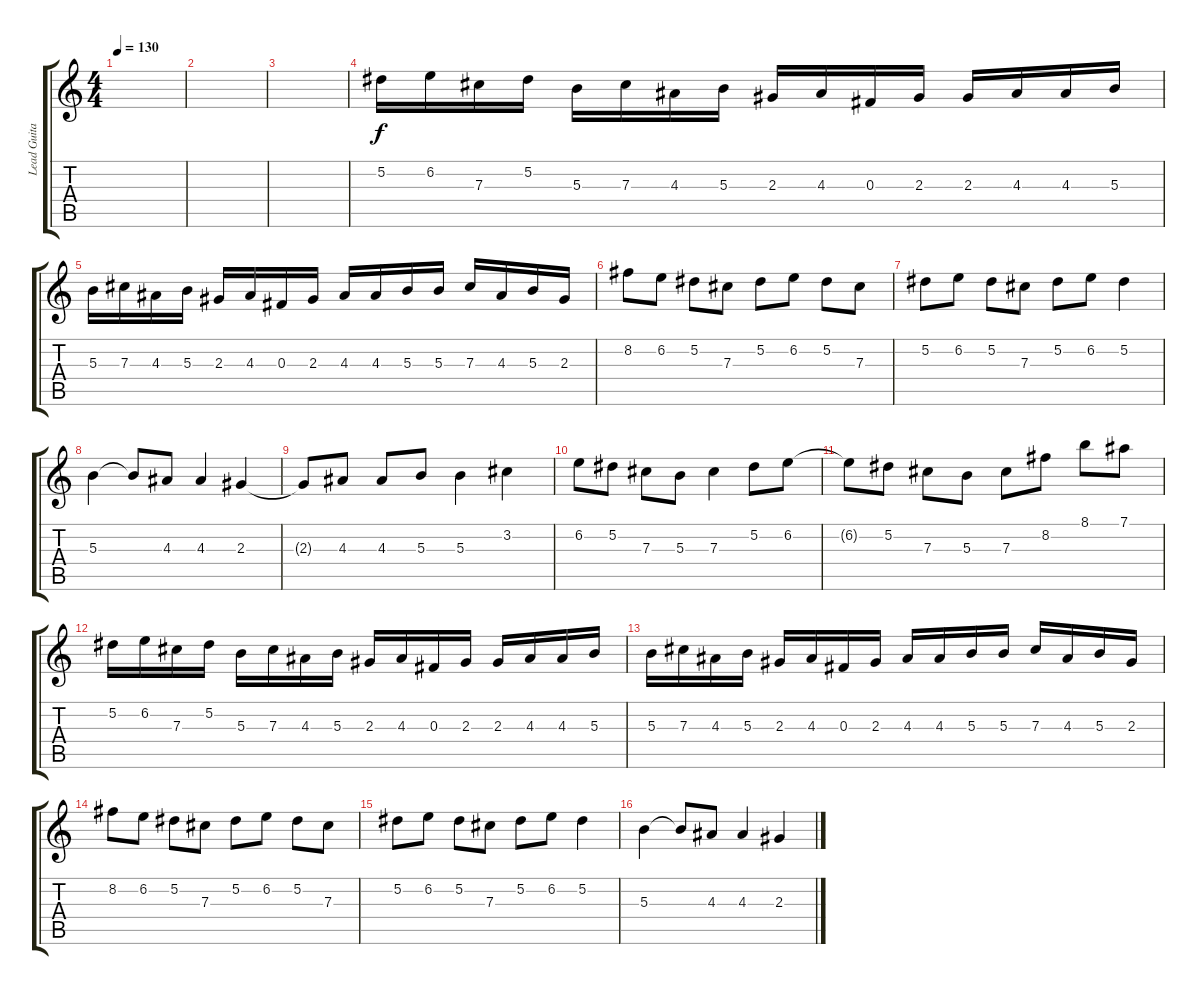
\track ("Lead Guitar" "Lead Guita") {instrument overdrivenguitar}
\staff {score tabs}
\tuning (Eb4 Bb3 Gb3 Db3 Ab2 Db2) {hide}
\ts (4 4)
\tempo 130
\clef g2
\ks c
|
|
|
5.2.16 6.2.16 7.3.16 5.2.16 5.3.16 7.3.16 4.3.16 5.3.16 2.3.16 4.3.16 0.3.16 2.3.16 2.3.16 4.3.16 4.3.16 5.3.16 |
5.3.16 7.3.16 4.3.16 5.3.16 2.3.16 4.3.16 0.3.16 2.3.16 4.3.16 4.3.16 5.3.16 5.3.16 7.3.16 4.3.16 5.3.16 2.3.16 |
8.2.8 6.2.8 5.2.8 7.3.8 5.2.8 6.2.8 5.2.8 7.3.8 |
5.2.8 6.2.8 5.2.8 7.3.8 5.2.8 6.2.8 5.2.4 |
5.3.4 5.3{t}.8 4.3.8 4.3.4 2.3.4 |
2.3{t}.8 4.3.8 4.3.8 5.3.8 5.3.4 3.2.4 |
6.2.8 5.2.8 7.3.8 5.3.8 7.3.4 5.2.8 6.2.8 |
6.2{t}.8 5.2.8 7.3.8 5.3.8 7.3.8 8.2.8 8.1.8 7.1.8 |
5.2.16 6.2.16 7.3.16 5.2.16 5.3.16 7.3.16 4.3.16 5.3.16 2.3.16 4.3.16 0.3.16 2.3.16 2.3.16 4.3.16 4.3.16 5.3.16 |
5.3.16 7.3.16 4.3.16 5.3.16 2.3.16 4.3.16 0.3.16 2.3.16 4.3.16 4.3.16 5.3.16 5.3.16 7.3.16 4.3.16 5.3.16 2.3.16 |
8.2.8 6.2.8 5.2.8 7.3.8 5.2.8 6.2.8 5.2.8 7.3.8 |
5.2.8 6.2.8 5.2.8 7.3.8 5.2.8 6.2.8 5.2.4 |
5.3.4 5.3{t}.8 4.3.8 4.3.4 2.3.4
